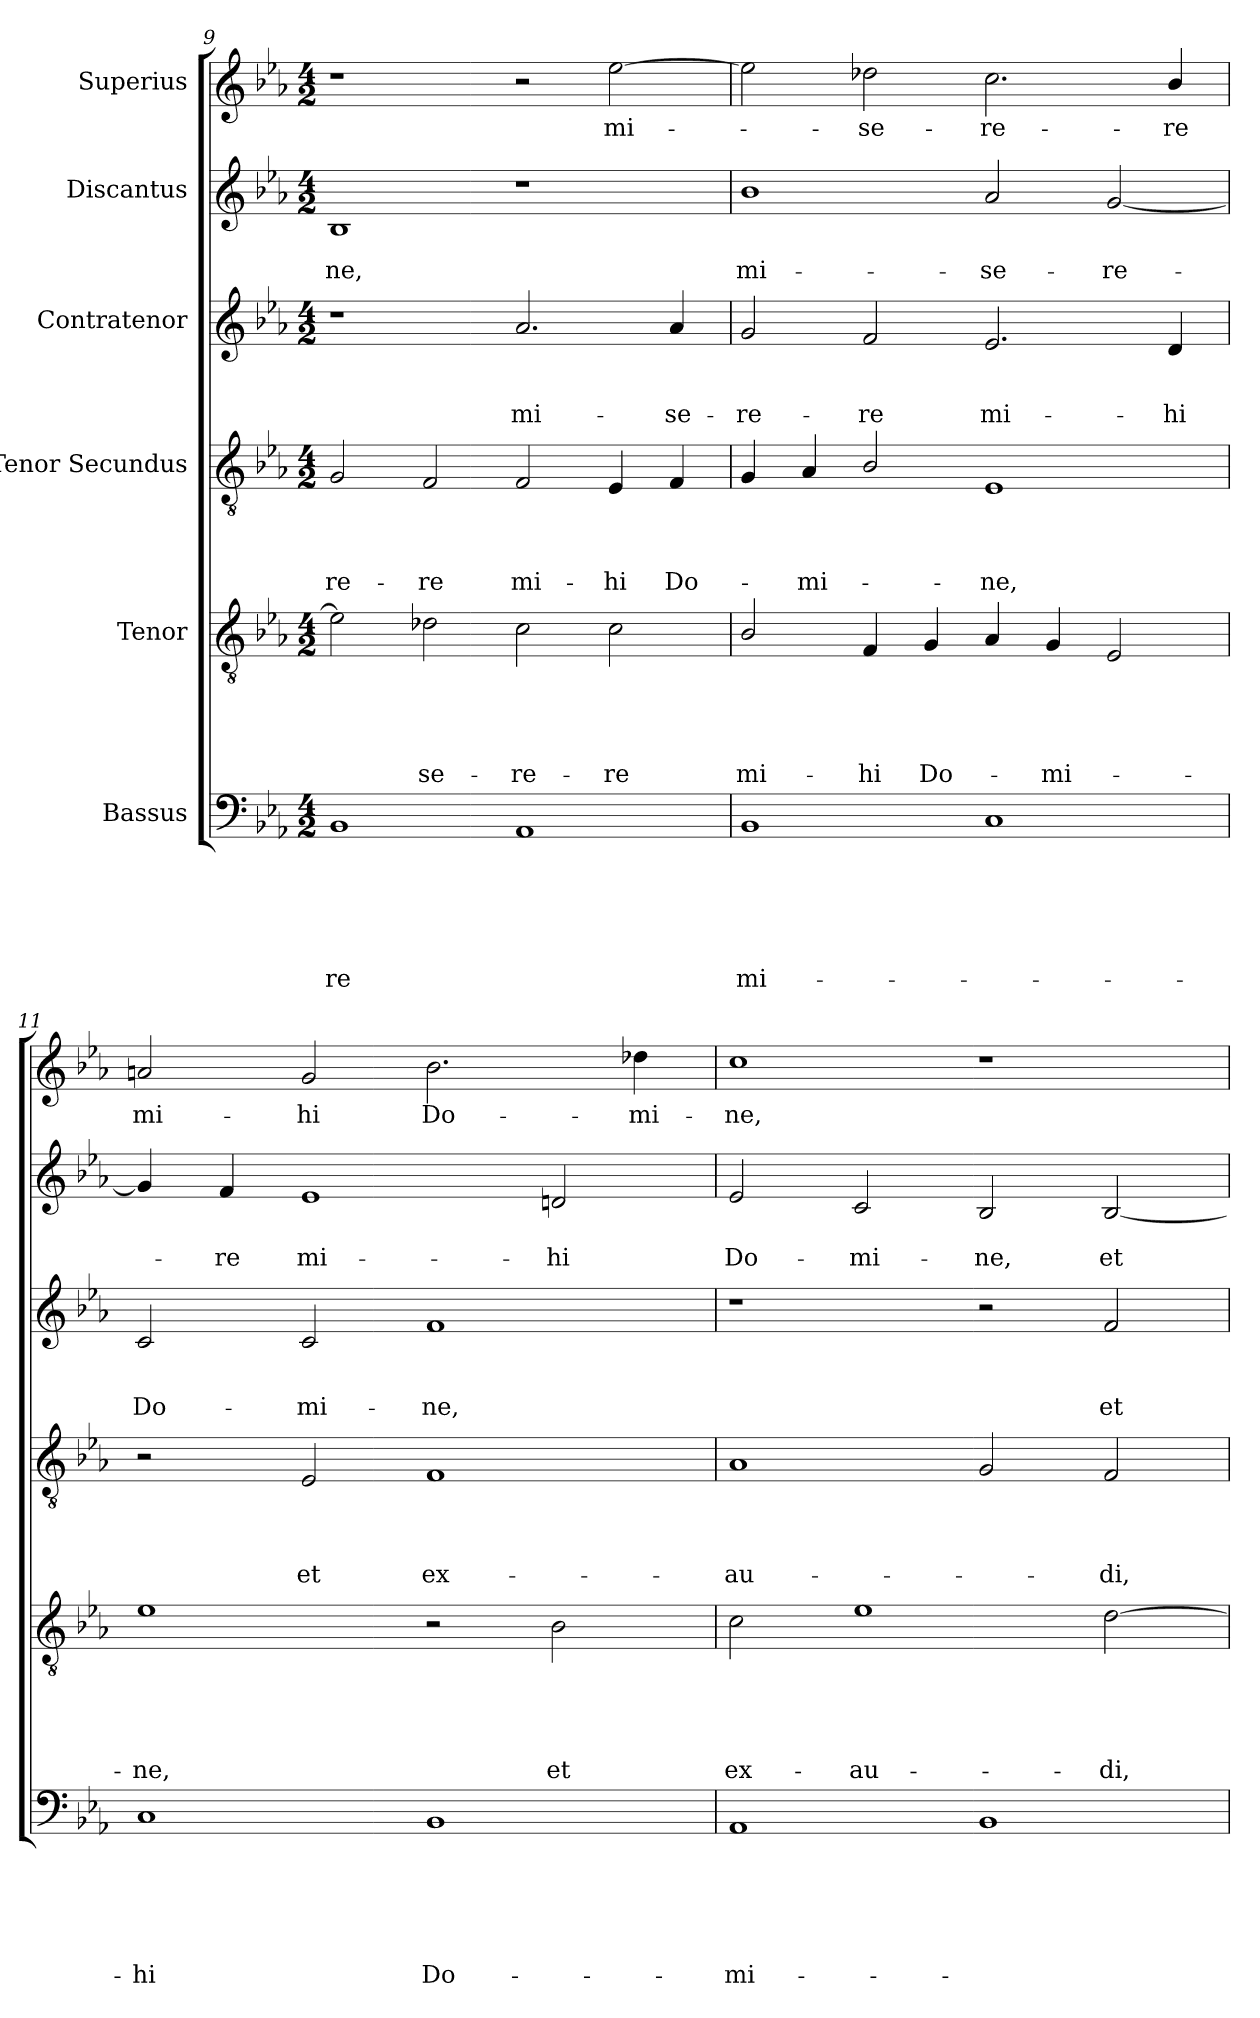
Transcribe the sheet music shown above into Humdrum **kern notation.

**kern	**text	**text	**text	**text	**text	**text	**kern	**text	**text	**text	**text	**text	**kern	**text	**text	**text	**text	**kern	**text	**text	**text	**kern	**text	**text	**kern	**text
*part6	*part6	*part6	*part6	*part6	*part6	*part6	*part5	*part5	*part5	*part5	*part5	*part5	*part4	*part4	*part4	*part4	*part4	*part3	*part3	*part3	*part3	*part2	*part2	*part2	*part1	*part1
*staff6	*staff6	*staff6	*staff6	*staff6	*staff6	*staff6	*staff5	*staff5	*staff5	*staff5	*staff5	*staff5	*staff4	*staff4	*staff4	*staff4	*staff4	*staff3	*staff3	*staff3	*staff3	*staff2	*staff2	*staff2	*staff1	*staff1
*I"Bassus	*	*	*	*	*	*	*I"Tenor	*	*	*	*	*	*I"Tenor Secundus	*	*	*	*	*I"Contratenor	*	*	*	*I"Discantus	*	*	*I"Superius	*
!!LO:PB:g=z
*clefF4	*	*	*	*	*	*	*clefGv2	*	*	*	*	*	*clefGv2	*	*	*	*	*clefG2	*	*	*	*clefG2	*	*	*clefG2	*
*k[b-e-a-]	*	*	*	*	*	*	*k[b-e-a-]	*	*	*	*	*	*k[b-e-a-]	*	*	*	*	*k[b-e-a-]	*	*	*	*k[b-e-a-]	*	*	*k[b-e-a-]	*
*E-:	*	*	*	*	*	*	*E-:	*	*	*	*	*	*E-:	*	*	*	*	*E-:	*	*	*	*E-:	*	*	*E-:	*
*M4/2	*	*	*	*	*	*	*M4/2	*	*	*	*	*	*M4/2	*	*	*	*	*M4/2	*	*	*	*M4/2	*	*	*M4/2	*
=9	=9	=9	=9	=9	=9	=9	=9	=9	=9	=9	=9	=9	=9	=9	=9	=9	=9	=9	=9	=9	=9	=9	=9	=9	=9	=9
!	!	!	!	!	!	!LO:LY:b	!	!	!	!	!	!	!	!	!	!	!LO:LY:b	!	!	!	!	!	!	!LO:LY:b	!	!
1BB-	.	.	.	.	.	-re	2e-\]	.	.	.	.	.	2G/	.	.	.	-re-	1r	.	.	.	1B-	.	-ne,	1r	.
!	!	!	!	!	!	!	!	!	!	!	!	!LO:LY:b	!	!	!	!	!LO:LY:b	!	!	!	!	!	!	!	!	!
.	.	.	.	.	.	.	2d-X\	.	.	.	.	-se-	2F/	.	.	.	-re	.	.	.	.	.	.	.	.	.
!	!	!	!	!	!	!	!	!	!	!	!	!LO:LY:b	!	!	!	!	!LO:LY:b	!	!	!	!LO:LY:b	!	!	!	!	!
1AA-	.	.	.	.	.	.	2c\	.	.	.	.	-re-	2F/	.	.	.	mi-	2.a-/	.	.	mi-	1r	.	.	2r	.
!	!	!	!	!	!	!	!	!	!	!	!	!LO:LY:b	!	!	!	!	!LO:LY:b	!	!	!	!	!	!	!	!	!LO:LY:b
.	.	.	.	.	.	.	2c\	.	.	.	.	-re	4E-/	.	.	.	-hi	.	.	.	.	.	.	.	[>2ee-\	mi-
!	!	!	!	!	!	!	!	!	!	!	!	!	!	!	!	!	!LO:LY:b	!	!	!	!LO:LY:b	!	!	!	!	!
.	.	.	.	.	.	.	.	.	.	.	.	.	4F/	.	.	.	Do-	4a-/	.	.	-se-	.	.	.	.	.
=10	=10	=10	=10	=10	=10	=10	=10	=10	=10	=10	=10	=10	=10	=10	=10	=10	=10	=10	=10	=10	=10	=10	=10	=10	=10	=10
!	!	!	!	!	!	!LO:LY:b	!	!	!	!	!	!LO:LY:b	!	!	!	!	!	!	!	!	!LO:LY:b	!	!	!LO:LY:b	!	!
1BB-	.	.	.	.	.	mi-	2B-/	.	.	.	.	mi-	4G/	.	.	.	.	2g/	.	.	-re-	1b-	.	mi-	2ee-\]	.
!	!	!	!	!	!	!	!	!	!	!	!	!	!	!	!	!	!LO:LY:b	!	!	!	!	!	!	!	!	!
.	.	.	.	.	.	.	.	.	.	.	.	.	4A-/	.	.	.	-mi-	.	.	.	.	.	.	.	.	.
!	!	!	!	!	!	!	!	!	!	!	!	!LO:LY:b	!	!	!	!	!	!	!	!	!LO:LY:b	!	!	!	!	!LO:LY:b
.	.	.	.	.	.	.	4F/	.	.	.	.	-hi	2B-/	.	.	.	.	2f/	.	.	-re	.	.	.	2dd-X\	-se-
!	!	!	!	!	!	!	!	!	!	!	!	!LO:LY:b	!	!	!	!	!	!	!	!	!	!	!	!	!	!
.	.	.	.	.	.	.	4G/	.	.	.	.	Do-	.	.	.	.	.	.	.	.	.	.	.	.	.	.
!	!	!	!	!	!	!	!	!	!	!	!	!	!	!	!	!	!LO:LY:b	!	!	!	!LO:LY:b	!	!	!LO:LY:b	!	!LO:LY:b
1C	.	.	.	.	.	.	4A-/	.	.	.	.	.	1E-	.	.	.	-ne,	2.e-/	.	.	mi-	2a-/	.	-se-	2.cc\	-re-
!	!	!	!	!	!	!	!	!	!	!	!	!LO:LY:b	!	!	!	!	!	!	!	!	!	!	!	!	!	!
.	.	.	.	.	.	.	4G/	.	.	.	.	-mi-	.	.	.	.	.	.	.	.	.	.	.	.	.	.
!	!	!	!	!	!	!	!	!	!	!	!	!	!	!	!	!	!	!	!	!	!	!	!	!LO:LY:b	!	!
.	.	.	.	.	.	.	2E-/	.	.	.	.	.	.	.	.	.	.	.	.	.	.	[<2g/	.	-re-	.	.
!	!	!	!	!	!	!	!	!	!	!	!	!	!	!	!	!	!	!	!	!	!LO:LY:b	!	!	!	!	!LO:LY:b
.	.	.	.	.	.	.	.	.	.	.	.	.	.	.	.	.	.	4d/	.	.	-hi	.	.	.	4b-/	-re
=11	=11	=11	=11	=11	=11	=11	=11	=11	=11	=11	=11	=11	=11	=11	=11	=11	=11	=11	=11	=11	=11	=11	=11	=11	=11	=11
!	!	!	!	!	!	!LO:LY:b	!	!	!	!	!	!LO:LY:b	!	!	!	!	!	!	!	!	!LO:LY:b	!	!	!	!	!LO:LY:b
1C	.	.	.	.	.	-hi	1e-	.	.	.	.	-ne,	2r	.	.	.	.	2c/	.	.	Do-	4g/]	.	.	2an/	mi-
!	!	!	!	!	!	!	!	!	!	!	!	!	!	!	!	!	!	!	!	!	!	!	!	!LO:LY:b	!	!
.	.	.	.	.	.	.	.	.	.	.	.	.	.	.	.	.	.	.	.	.	.	4f/	.	-re	.	.
!	!	!	!	!	!	!	!	!	!	!	!	!	!	!	!	!	!LO:LY:b	!	!	!	!LO:LY:b	!	!	!LO:LY:b	!	!LO:LY:b
.	.	.	.	.	.	.	.	.	.	.	.	.	2E-/	.	.	.	et	2c/	.	.	-mi-	1e-	.	mi-	2g/	-hi
!	!	!	!	!	!	!LO:LY:b	!	!	!	!	!	!	!	!	!	!	!LO:LY:b	!	!	!	!LO:LY:b	!	!	!	!	!LO:LY:b
1BB-	.	.	.	.	.	Do-	2r	.	.	.	.	.	1F	.	.	.	ex-	1f	.	.	-ne,	.	.	.	2.b-\	Do-
!	!	!	!	!	!	!	!	!	!	!	!	!LO:LY:b	!	!	!	!	!	!	!	!	!	!	!	!LO:LY:b	!	!
.	.	.	.	.	.	.	2B-\	.	.	.	.	et	.	.	.	.	.	.	.	.	.	2dn/	.	-hi	.	.
!	!	!	!	!	!	!	!	!	!	!	!	!	!	!	!	!	!	!	!	!	!	!	!	!	!	!LO:LY:b
.	.	.	.	.	.	.	.	.	.	.	.	.	.	.	.	.	.	.	.	.	.	.	.	.	4dd-X\	-mi-
=12	=12	=12	=12	=12	=12	=12	=12	=12	=12	=12	=12	=12	=12	=12	=12	=12	=12	=12	=12	=12	=12	=12	=12	=12	=12	=12
!	!	!	!	!	!	!LO:LY:b	!	!	!	!	!	!LO:LY:b	!	!	!	!	!LO:LY:b	!	!	!	!	!	!	!LO:LY:b	!	!LO:LY:b
1AA-	.	.	.	.	.	-mi-	2c\	.	.	.	.	ex-	1A-	.	.	.	-au-	1r	.	.	.	2e-/	.	Do-	1cc	-ne,
!	!	!	!	!	!	!	!	!	!	!	!	!LO:LY:b	!	!	!	!	!	!	!	!	!	!	!	!LO:LY:b	!	!
.	.	.	.	.	.	.	1e-	.	.	.	.	-au-	.	.	.	.	.	.	.	.	.	2c/	.	-mi-	.	.
!	!	!	!	!	!	!	!	!	!	!	!	!	!	!	!	!	!	!	!	!	!	!	!	!LO:LY:b	!	!
1BB-	.	.	.	.	.	.	.	.	.	.	.	.	2G/	.	.	.	.	2r	.	.	.	2B-/	.	-ne,	1r	.
!	!	!	!	!	!	!	!	!	!	!	!	!LO:LY:b	!	!	!	!	!LO:LY:b	!	!	!	!LO:LY:b	!	!	!LO:LY:b	!	!
.	.	.	.	.	.	.	[<2d\	.	.	.	.	-di,	2F/	.	.	.	-di,	2f/	.	.	et	[<2B-/	.	et	.	.
=	=	=	=	=	=	=	=	=	=	=	=	=	=	=	=	=	=	=	=	=	=	=	=	=	=	=
*-	*-	*-	*-	*-	*-	*-	*-	*-	*-	*-	*-	*-	*-	*-	*-	*-	*-	*-	*-	*-	*-	*-	*-	*-	*-	*-
